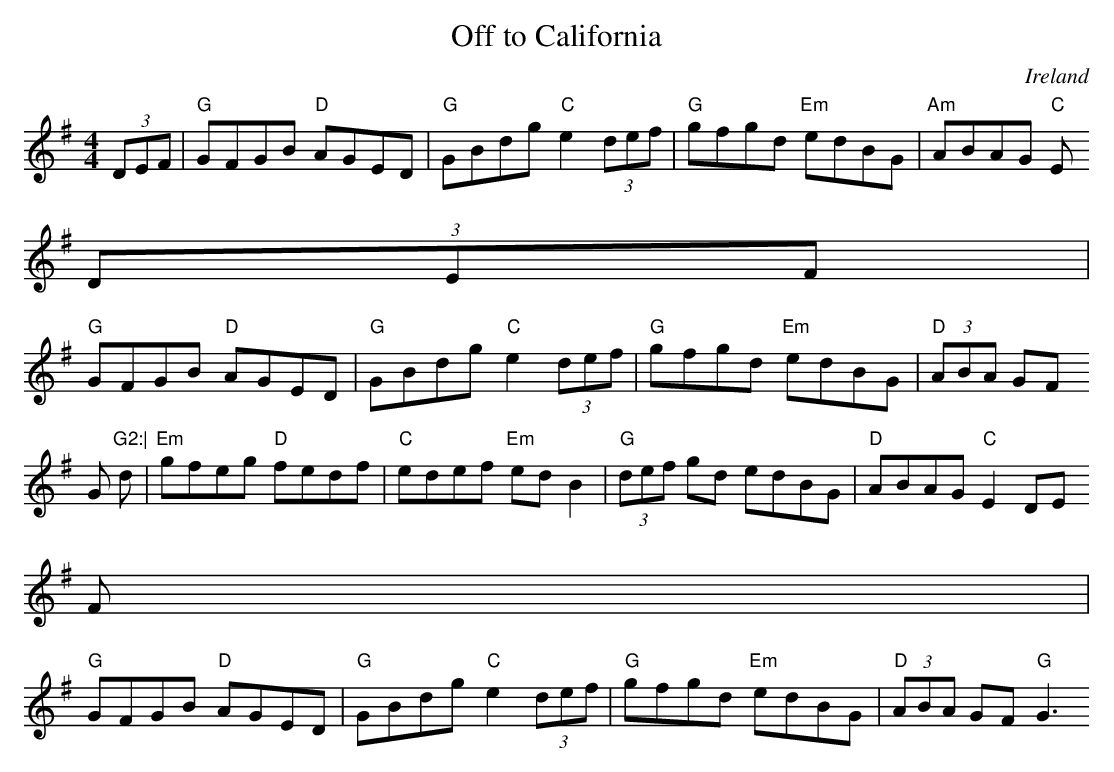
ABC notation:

X:1
T:Off to California
O:Ireland
M:4/4
K:G
(3DEF|"G"GFGB "D"AGED|"G"GBdg "C"e2 (3def|"G"gfgd "Em"edBG|"Am"ABAG "C"E
2 (3DEF|
      "G"GFGB "D"AGED|"G"GBdg "C"e2 (3def|"G"gfgd "Em"edBG|"D"(3ABA GF "
G"G2:|
d|"Em"gfeg "D"fedf|"C"edef "Em"edB2 |"G"(3def gd edBG|"D"ABAG "C"E2 (3DE
F|
  "G"GFGB "D"AGED|"G"GBdg "C"e2 (3def|"G"gfgd "Em"edBG|"D"(3ABA GF "G"G3
:|
